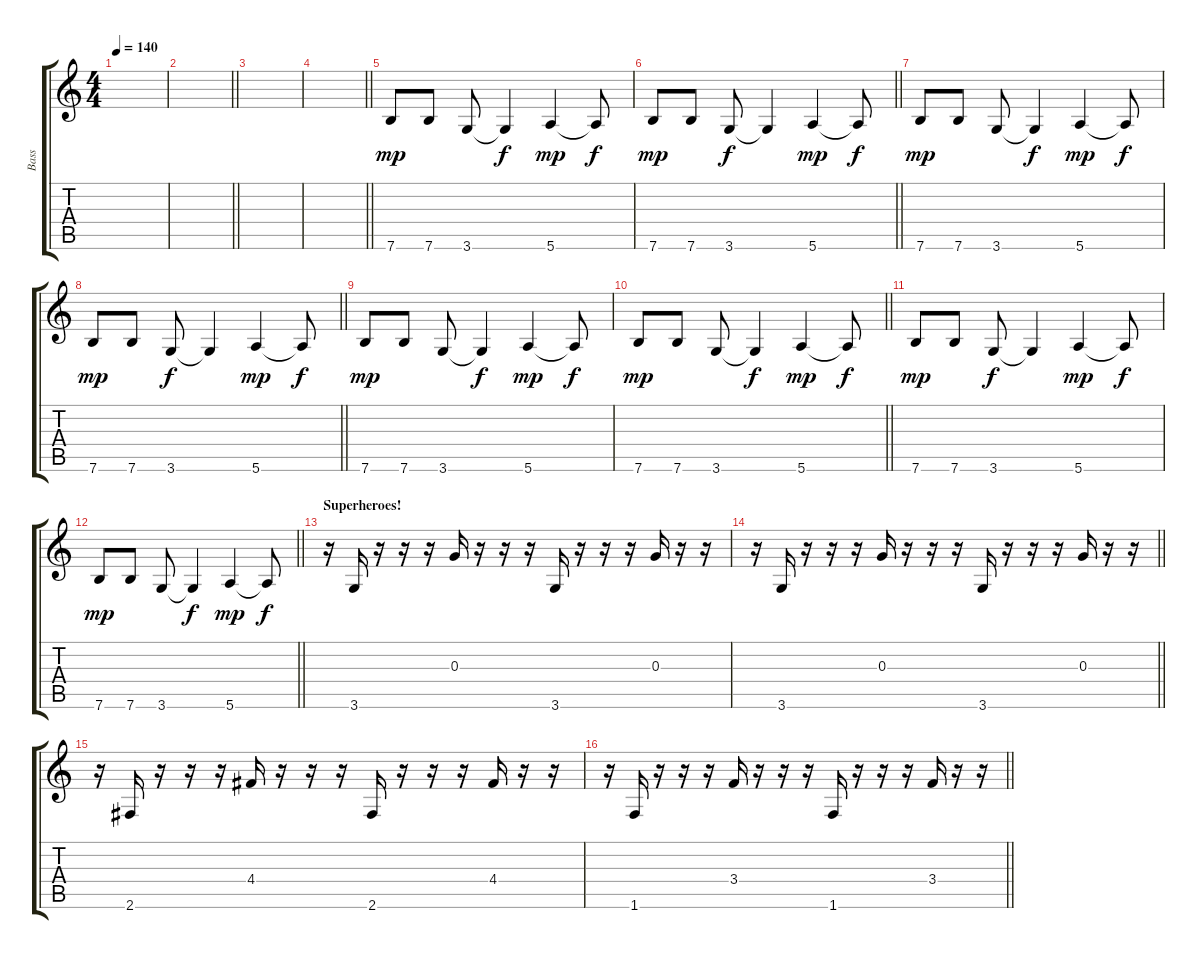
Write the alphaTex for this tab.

\track ("Bass" "Bass") {instrument synthbass2}
\staff {score tabs}
\tuning (E4 B3 G3 D3 A2 E2) {hide}
\ts (4 4)
\tempo 140
\clef g2
\ks c
|
\barLineRight lightlight
|
|
\barLineRight lightlight
|
7.6.8{dy mp} 7.6.8 3.6.8 3.6{t}.4{dy f} 5.6.4{dy mp} 5.6{t}.8{dy f} |
\barLineRight lightlight
7.6.8{dy mp} 7.6.8 3.6.8{dy f} 3.6{t}.4 5.6.4{dy mp} 5.6{t}.8{dy f} |
7.6.8{dy mp} 7.6.8 3.6.8 3.6{t}.4{dy f} 5.6.4{dy mp} 5.6{t}.8{dy f} |
\barLineRight lightlight
7.6.8{dy mp} 7.6.8 3.6.8{dy f} 3.6{t}.4 5.6.4{dy mp} 5.6{t}.8{dy f} |
7.6.8{dy mp} 7.6.8 3.6.8 3.6{t}.4{dy f} 5.6.4{dy mp} 5.6{t}.8{dy f} |
\barLineRight lightlight
7.6.8{dy mp} 7.6.8 3.6.8 3.6{t}.4{dy f} 5.6.4{dy mp} 5.6{t}.8{dy f} |
7.6.8{dy mp} 7.6.8 3.6.8{dy f} 3.6{t}.4 5.6.4{dy mp} 5.6{t}.8{dy f} |
\barLineRight lightlight
7.6.8{dy mp} 7.6.8 3.6.8 3.6{t}.4{dy f} 5.6.4{dy mp} 5.6{t}.8{dy f} |
\section ("" "Superheroes!")
r.16 3.6.16 r.16 r.16 r.16 0.3.16 r.16 r.16 r.16 3.6.16 r.16 r.16 r.16 0.3.16 r.16 r.16 |
\barLineRight lightlight
r.16 3.6.16 r.16 r.16 r.16 0.3.16 r.16 r.16 r.16 3.6.16 r.16 r.16 r.16 0.3.16 r.16 r.16 |
r.16 2.6.16 r.16 r.16 r.16 4.4.16 r.16 r.16 r.16 2.6.16 r.16 r.16 r.16 4.4.16 r.16 r.16 |
\barLineRight lightlight
r.16 1.6.16 r.16 r.16 r.16 3.4.16 r.16 r.16 r.16 1.6.16 r.16 r.16 r.16 3.4.16 r.16 r.16
